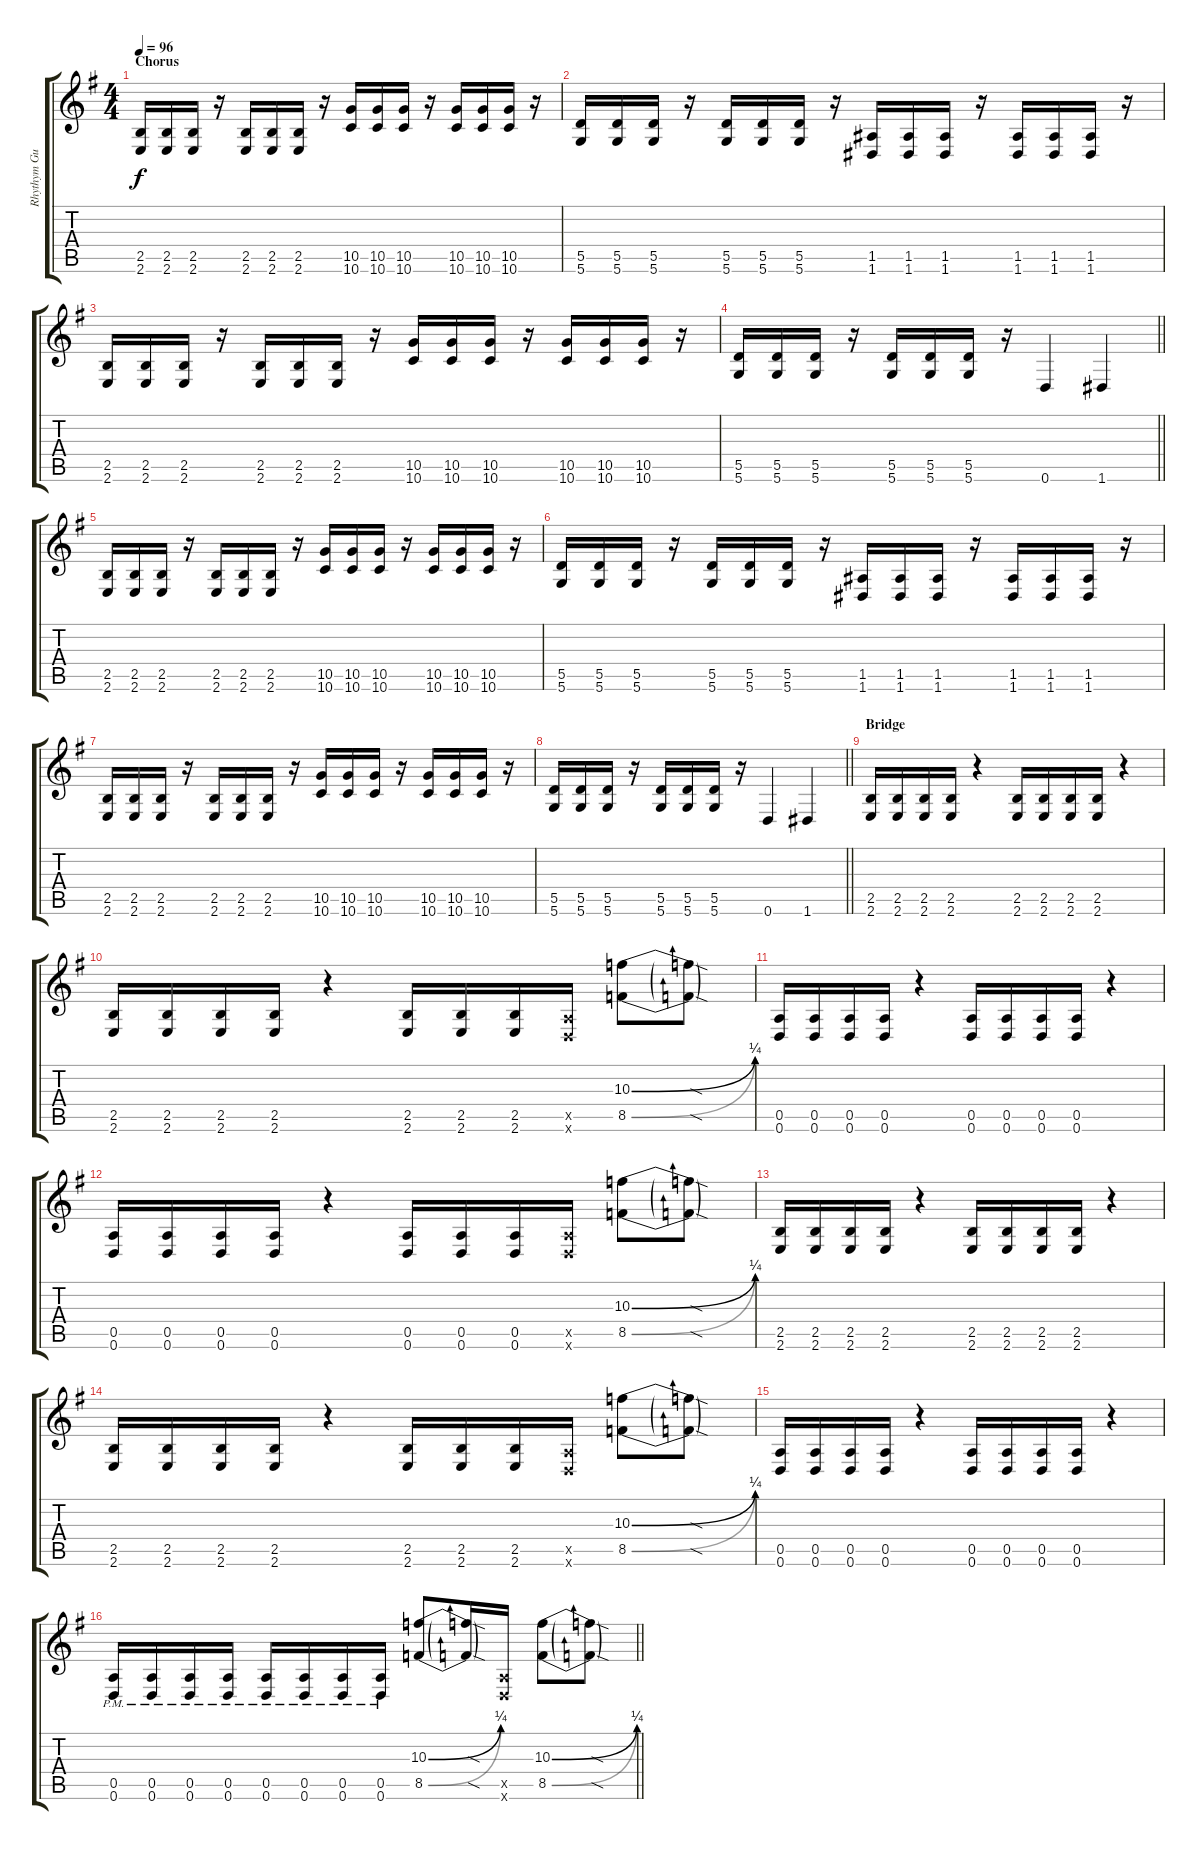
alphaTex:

\track ("Rhythym Guitar [R]" "Rhythym Gu") {instrument distortionguitar}
\staff {score tabs}
\tuning (E4 B3 G3 D3 A2 D2) {hide}
\ts (4 4)
\section ("" "Chorus")
\tempo 96
\clef g2
\ks eminor
(2.5 2.6).16{dy f} (2.5 2.6).16 (2.5 2.6).16 r.16 (2.5 2.6).16 (2.5 2.6).16 (2.5 2.6).16 r.16 (10.5 10.6).16 (10.5 10.6).16 (10.5 10.6).16 r.16 (10.5 10.6).16 (10.5 10.6).16 (10.5 10.6).16 r.16 |
(5.5 5.6).16 (5.5 5.6).16 (5.5 5.6).16 r.16 (5.5 5.6).16 (5.5 5.6).16 (5.5 5.6).16 r.16 (1.5 1.6).16 (1.5 1.6).16 (1.5 1.6).16 r.16 (1.5 1.6).16 (1.5 1.6).16 (1.5 1.6).16 r.16 |
(2.5 2.6).16 (2.5 2.6).16 (2.5 2.6).16 r.16 (2.5 2.6).16 (2.5 2.6).16 (2.5 2.6).16 r.16 (10.5 10.6).16 (10.5 10.6).16 (10.5 10.6).16 r.16 (10.5 10.6).16 (10.5 10.6).16 (10.5 10.6).16 r.16 |
\barLineRight lightlight
(5.5 5.6).16 (5.5 5.6).16 (5.5 5.6).16 r.16 (5.5 5.6).16 (5.5 5.6).16 (5.5 5.6).16 r.16 0.6.4 1.6.4 |
(2.5 2.6).16 (2.5 2.6).16 (2.5 2.6).16 r.16 (2.5 2.6).16 (2.5 2.6).16 (2.5 2.6).16 r.16 (10.5 10.6).16 (10.5 10.6).16 (10.5 10.6).16 r.16 (10.5 10.6).16 (10.5 10.6).16 (10.5 10.6).16 r.16 |
(5.5 5.6).16 (5.5 5.6).16 (5.5 5.6).16 r.16 (5.5 5.6).16 (5.5 5.6).16 (5.5 5.6).16 r.16 (1.5 1.6).16 (1.5 1.6).16 (1.5 1.6).16 r.16 (1.5 1.6).16 (1.5 1.6).16 (1.5 1.6).16 r.16 |
(2.5 2.6).16 (2.5 2.6).16 (2.5 2.6).16 r.16 (2.5 2.6).16 (2.5 2.6).16 (2.5 2.6).16 r.16 (10.5 10.6).16 (10.5 10.6).16 (10.5 10.6).16 r.16 (10.5 10.6).16 (10.5 10.6).16 (10.5 10.6).16 r.16 |
\barLineRight lightlight
(5.5 5.6).16 (5.5 5.6).16 (5.5 5.6).16 r.16 (5.5 5.6).16 (5.5 5.6).16 (5.5 5.6).16 r.16 0.6.4 1.6.4 |
\section ("" "Bridge")
(2.5 2.6).16 (2.5 2.6).16 (2.5 2.6).16 (2.5 2.6).16 r.4 (2.5 2.6).16 (2.5 2.6).16 (2.5 2.6).16 (2.5 2.6).16 r.4 |
(2.5 2.6).16 (2.5 2.6).16 (2.5 2.6).16 (2.5 2.6).16 r.4 (2.5 2.6).16 (2.5 2.6).16 (2.5 2.6).16 (0.5{x} 0.6{x}).16 (10.3{be (bend 0 0 60 1)} 8.5{be (bend 0 0 60 1)}).8 (10.3{sod t} 8.5{sod t}).8 |
(0.5 0.6).16 (0.5 0.6).16 (0.5 0.6).16 (0.5 0.6).16 r.4 (0.5 0.6).16 (0.5 0.6).16 (0.5 0.6).16 (0.5 0.6).16 r.4 |
(0.5 0.6).16 (0.5 0.6).16 (0.5 0.6).16 (0.5 0.6).16 r.4 (0.5 0.6).16 (0.5 0.6).16 (0.5 0.6).16 (0.5{x} 0.6{x}).16 (10.3{be (bend 0 0 60 1)} 8.5{be (bend 0 0 60 1)}).8 (10.3{sod t} 8.5{sod t}).8 |
(2.5 2.6).16 (2.5 2.6).16 (2.5 2.6).16 (2.5 2.6).16 r.4 (2.5 2.6).16 (2.5 2.6).16 (2.5 2.6).16 (2.5 2.6).16 r.4 |
(2.5 2.6).16 (2.5 2.6).16 (2.5 2.6).16 (2.5 2.6).16 r.4 (2.5 2.6).16 (2.5 2.6).16 (2.5 2.6).16 (0.5{x} 0.6{x}).16 (10.3{be (bend 0 0 60 1)} 8.5{be (bend 0 0 60 1)}).8 (10.3{sod t} 8.5{sod t}).8 |
(0.5 0.6).16 (0.5 0.6).16 (0.5 0.6).16 (0.5 0.6).16 r.4 (0.5 0.6).16 (0.5 0.6).16 (0.5 0.6).16 (0.5 0.6).16 r.4 |
\barLineRight lightlight
(0.5{pm} 0.6{pm}).16 (0.5{pm} 0.6{pm}).16 (0.5{pm} 0.6{pm}).16 (0.5{pm} 0.6{pm}).16 (0.5{pm} 0.6{pm}).16 (0.5{pm} 0.6{pm}).16 (0.5{pm} 0.6{pm}).16 (0.5{pm} 0.6{pm}).16 (10.3{be (bend 0 0 60 1)} 8.5{be (bend 0 0 60 1)}).8 (10.3{sod t} 8.5{sod t}).16 (0.5{x} 0.6{x}).16 (10.3{be (bend 0 0 60 1)} 8.5{be (bend 0 0 60 1)}).8 (10.3{sod t} 8.5{sod t}).8
